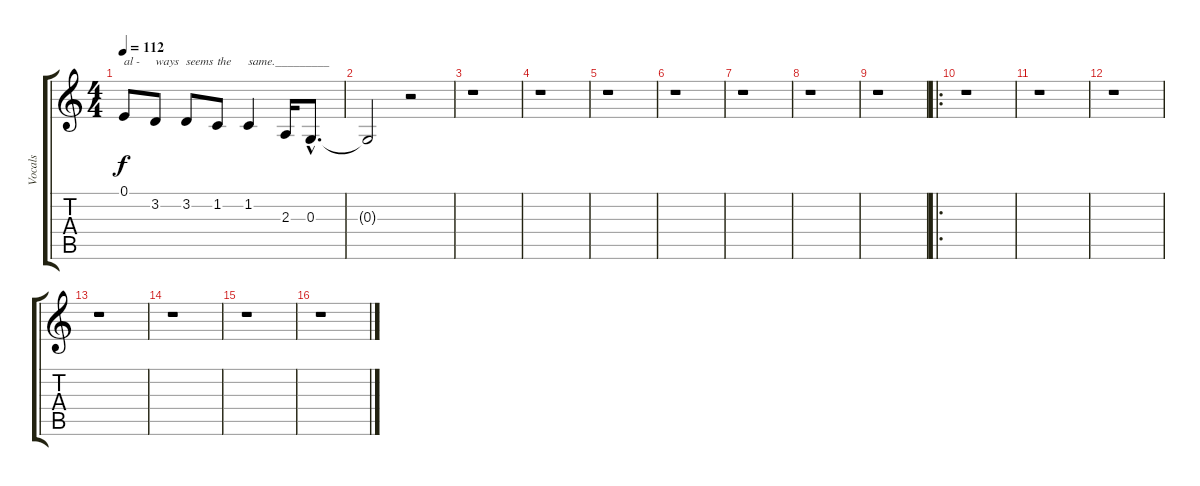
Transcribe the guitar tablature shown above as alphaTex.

\track ("Vocals" "Vocals") {instrument oboe}
\staff {score tabs}
\tuning (E4 B3 G3 D3 A2 E2) {hide}
\ts (4 4)
\tempo 112
\clef g2
\ks c
0.1.8{txt "al -" dy f} 3.2.8{txt "ways"} 3.2.8{txt "seems"} 1.2.8{txt "the"} 1.2.4{txt "same._________"} 2.3.16 0.3{hac}.8{d} |
0.3{t}.2 r.2 |
r.1 |
r.1 |
r.1 |
r.1 |
r.1 |
r.1 |
r.1 |
\ro
r.1 |
r.1 |
r.1 |
r.1 |
r.1 |
r.1 |
r.1
